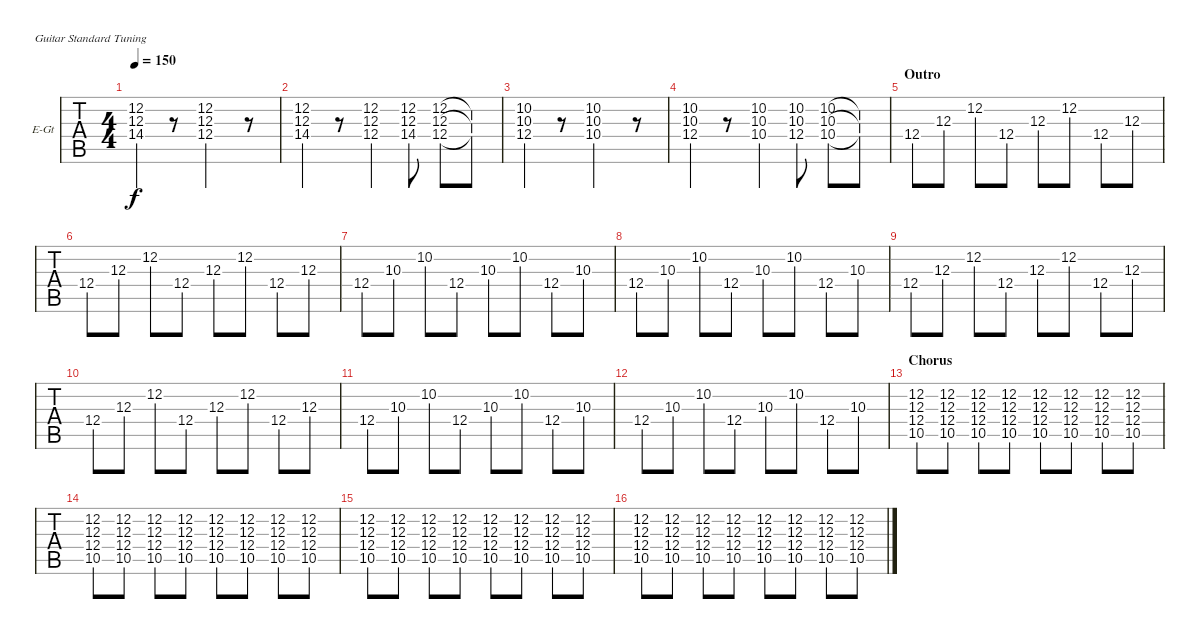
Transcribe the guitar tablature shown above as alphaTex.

\bracketExtendMode groupsimilarinstruments
\firstSystemTrackNameOrientation horizontal
\otherSystemsTrackNameOrientation horizontal
\track ("Nick" "E-Gt") {instrument electricguitarjazz}
\staff {tabs}
\tuning (E4 B3 G3 D3 A2 E2)
\ts (4 4)
\tempo 150
\clef g2
\ks c
(12.2 12.3 14.4).4{dy f} r.8 (12.2 12.3 12.4).2 r.8 |
(12.2 12.3 14.4).4 r.8 (12.2 12.3 12.4).4 (12.2 12.3 14.4).8 (12.4 12.3 12.2).8 (12.2{t} 12.3{t} 12.4{t}).8 |
(10.2 10.3 12.4).4 r.8 (10.2 10.3 10.4).2 r.8 |
(10.2 10.3 12.4).4 r.8 (10.2 10.3 10.4).4 (10.2 10.3 12.4).8 (10.4 10.3 10.2).8 (10.2{t} 10.3{t} 10.4{t}).8 |
\section ("" "Outro")
12.4.8 12.3.8 12.2.8 12.4.8 12.3.8 12.2.8 12.4.8 12.3.8 |
12.4.8 12.3.8 12.2.8 12.4.8 12.3.8 12.2.8 12.4.8 12.3.8 |
12.4.8 10.3.8 10.2.8 12.4.8 10.3.8 10.2.8 12.4.8 10.3.8 |
12.4.8 10.3.8 10.2.8 12.4.8 10.3.8 10.2.8 12.4.8 10.3.8 |
12.4.8 12.3.8 12.2.8 12.4.8 12.3.8 12.2.8 12.4.8 12.3.8 |
12.4.8 12.3.8 12.2.8 12.4.8 12.3.8 12.2.8 12.4.8 12.3.8 |
12.4.8 10.3.8 10.2.8 12.4.8 10.3.8 10.2.8 12.4.8 10.3.8 |
12.4.8 10.3.8 10.2.8 12.4.8 10.3.8 10.2.8 12.4.8 10.3.8 |
\section ("" "Chorus")
(12.2 12.3 10.5 12.4).8 (12.2 12.3 12.4 10.5).8 (12.2 12.3 12.4 10.5).8 (12.2 12.3 12.4 10.5).8 (12.2 12.3 12.4 10.5).8 (12.2 12.3 12.4 10.5).8 (12.2 12.3 12.4 10.5).8 (12.2 12.3 12.4 10.5).8 |
(12.2 12.3 10.5 12.4).8 (12.2 12.3 12.4 10.5).8 (12.2 12.3 12.4 10.5).8 (12.2 12.3 12.4 10.5).8 (12.2 12.3 12.4 10.5).8 (12.2 12.3 12.4 10.5).8 (12.2 12.3 12.4 10.5).8 (12.2 12.3 12.4 10.5).8 |
(12.2 12.3 10.5 12.4).8 (12.2 12.3 12.4 10.5).8 (12.2 12.3 12.4 10.5).8 (12.2 12.3 12.4 10.5).8 (12.2 12.3 12.4 10.5).8 (12.2 12.3 12.4 10.5).8 (12.2 12.3 12.4 10.5).8 (12.2 12.3 12.4 10.5).8 |
(12.2 12.3 10.5 12.4).8 (12.2 12.3 12.4 10.5).8 (12.2 12.3 12.4 10.5).8 (12.2 12.3 12.4 10.5).8 (12.2 12.3 12.4 10.5).8 (12.2 12.3 12.4 10.5).8 (12.2 12.3 12.4 10.5).8 (12.2 12.3 12.4 10.5).8
